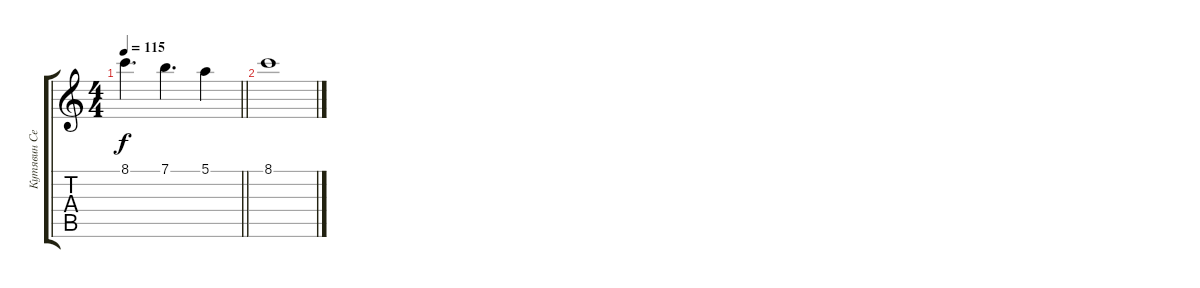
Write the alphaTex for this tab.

\track ("Кутявин Сергей" "Кутявин Се") {instrument distortionguitar}
\staff {score tabs}
\tuning (E4 B3 G3 D3 A2 E2) {hide}
\ts (4 4)
\tempo 115
\clef g2
\barLineRight lightlight
\ks c
8.1.4{d dy f} 7.1.4{d} 5.1.4 |
8.1.1
